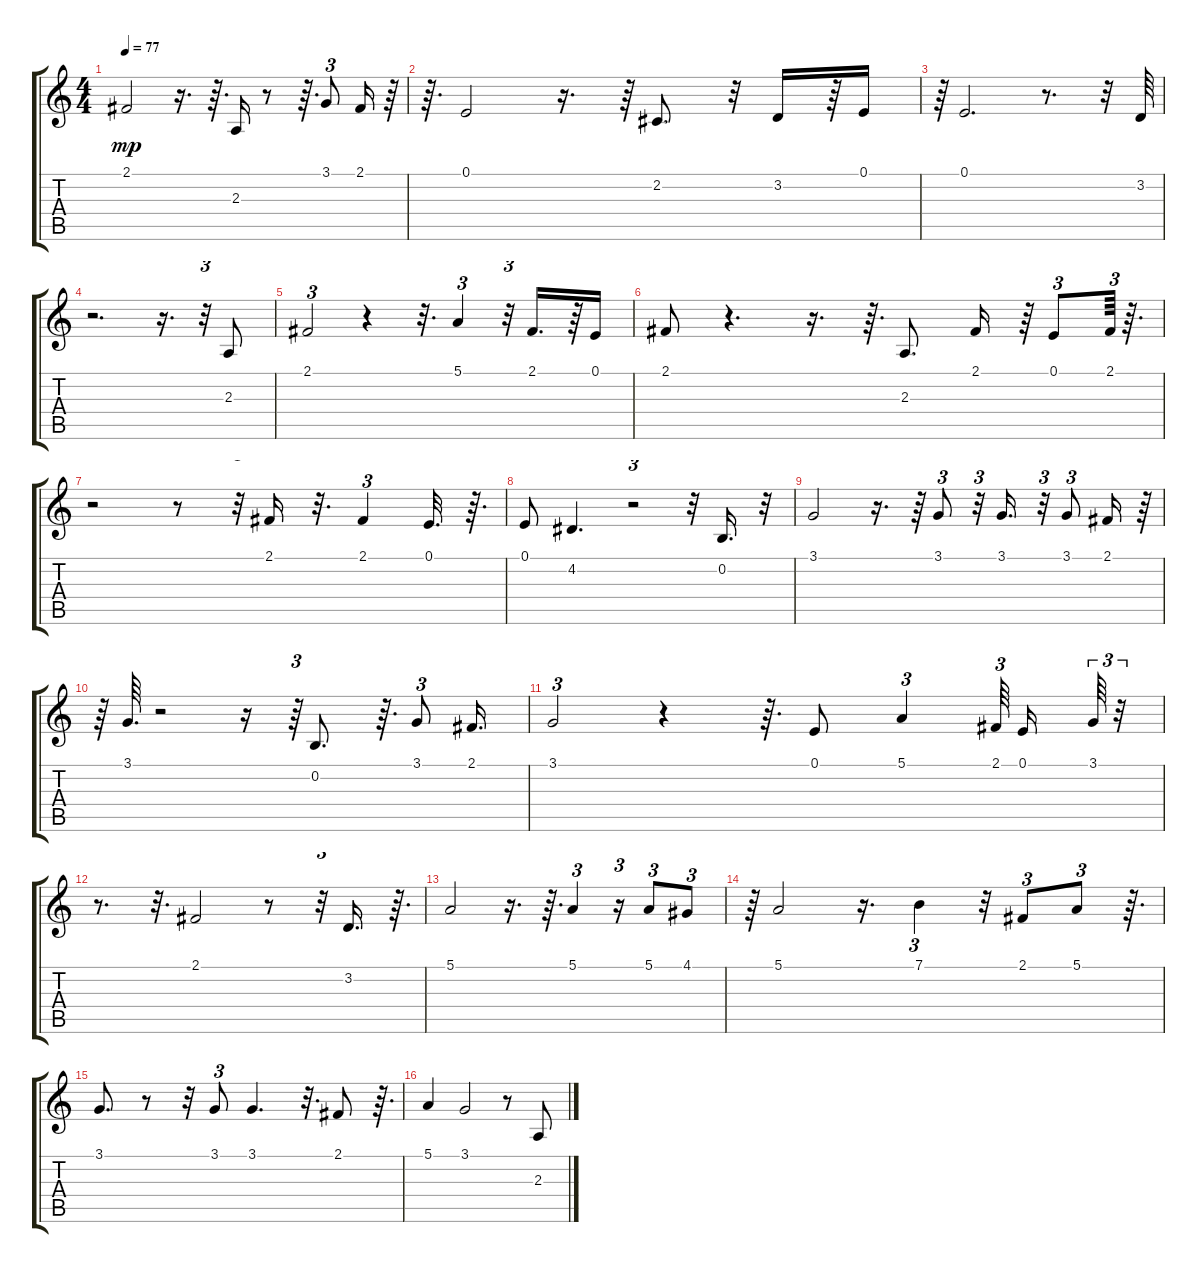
\track "" {instrument altosax}
\staff {score tabs}
\tuning (E4 B3 G3 D3 A2 E2) {hide}
\ts (4 4)
\tempo 77
\clef g2
\ks c
2.1.2{dy mp} r.16{d} r.64{d} 2.3.16 r.8 r.64{d} 3.1.8{tu (3 2)} 2.1.16 r.64 |
r.64{d} 0.1.2 r.16{d} r.64 2.2.8{d} r.32 3.2.16 r.64 0.1.16 |
r.64 0.1.2{d} r.8{d} r.32 3.2.64 |
r.2{d} r.16{d} r.32{tu (3 2)} 2.3.8 |
2.1.2{tu (3 2)} r.4 r.32{d} 5.1.4{tu (3 2)} r.32{tu (3 2)} 2.1.16{d} r.64 0.1.16 |
2.1.8 r.4{d} r.16{d} r.64{d} 2.3.8{d} 2.1.16 r.64 0.1.8{tu (3 2)} 2.1.64{tu (3 2)} r.64{d} |
r.2 r.8 r.32{tu (3 2)} 2.1.16 r.32{d} 2.1.4{tu (3 2)} 0.1.32{d} r.64{d} |
0.1.8 4.2.4{d} r.2{tu (3 2)} r.32 0.2.16{d} r.32 |
3.1.2 r.16{d} r.64 3.1.8{tu (3 2)} r.32{tu (3 2)} 3.1.16{d} r.32{tu (3 2)} 3.1.8{tu (3 2)} 2.1.16 r.64 |
r.64 3.1.64{d} r.2 r.16 r.64{tu (3 2)} 0.2.8{d} r.64{d} 3.1.8{tu (3 2)} 2.1.16{d} |
3.1.2{tu (3 2)} r.4 r.64{d} 0.1.8 5.1.4{tu (3 2)} 2.1.64{tu (3 2)} 0.1.16 3.1.64{tu (3 2)} r.32{tu (3 2)} |
r.8{d} r.32{d} 2.1.2 r.8 r.32{tu (3 2)} 3.2.16{d} r.64{d} |
5.1.2 r.16{d} r.64{d} 5.1.4{tu (3 2)} r.16{tu (3 2)} 5.1.8{tu (3 2)} 4.1.8{tu (3 2)} |
r.64 5.1.2 r.16{d} 7.1.4{tu (3 2)} r.32 2.1.8{tu (3 2)} 5.1.8{tu (3 2)} r.64{d} |
3.1.8{d} r.8 r.32 3.1.8{tu (3 2)} 3.1.4{d} r.32{d} 2.1.8 r.64{d} |
5.1.4 3.1.2 r.8 2.3.8
